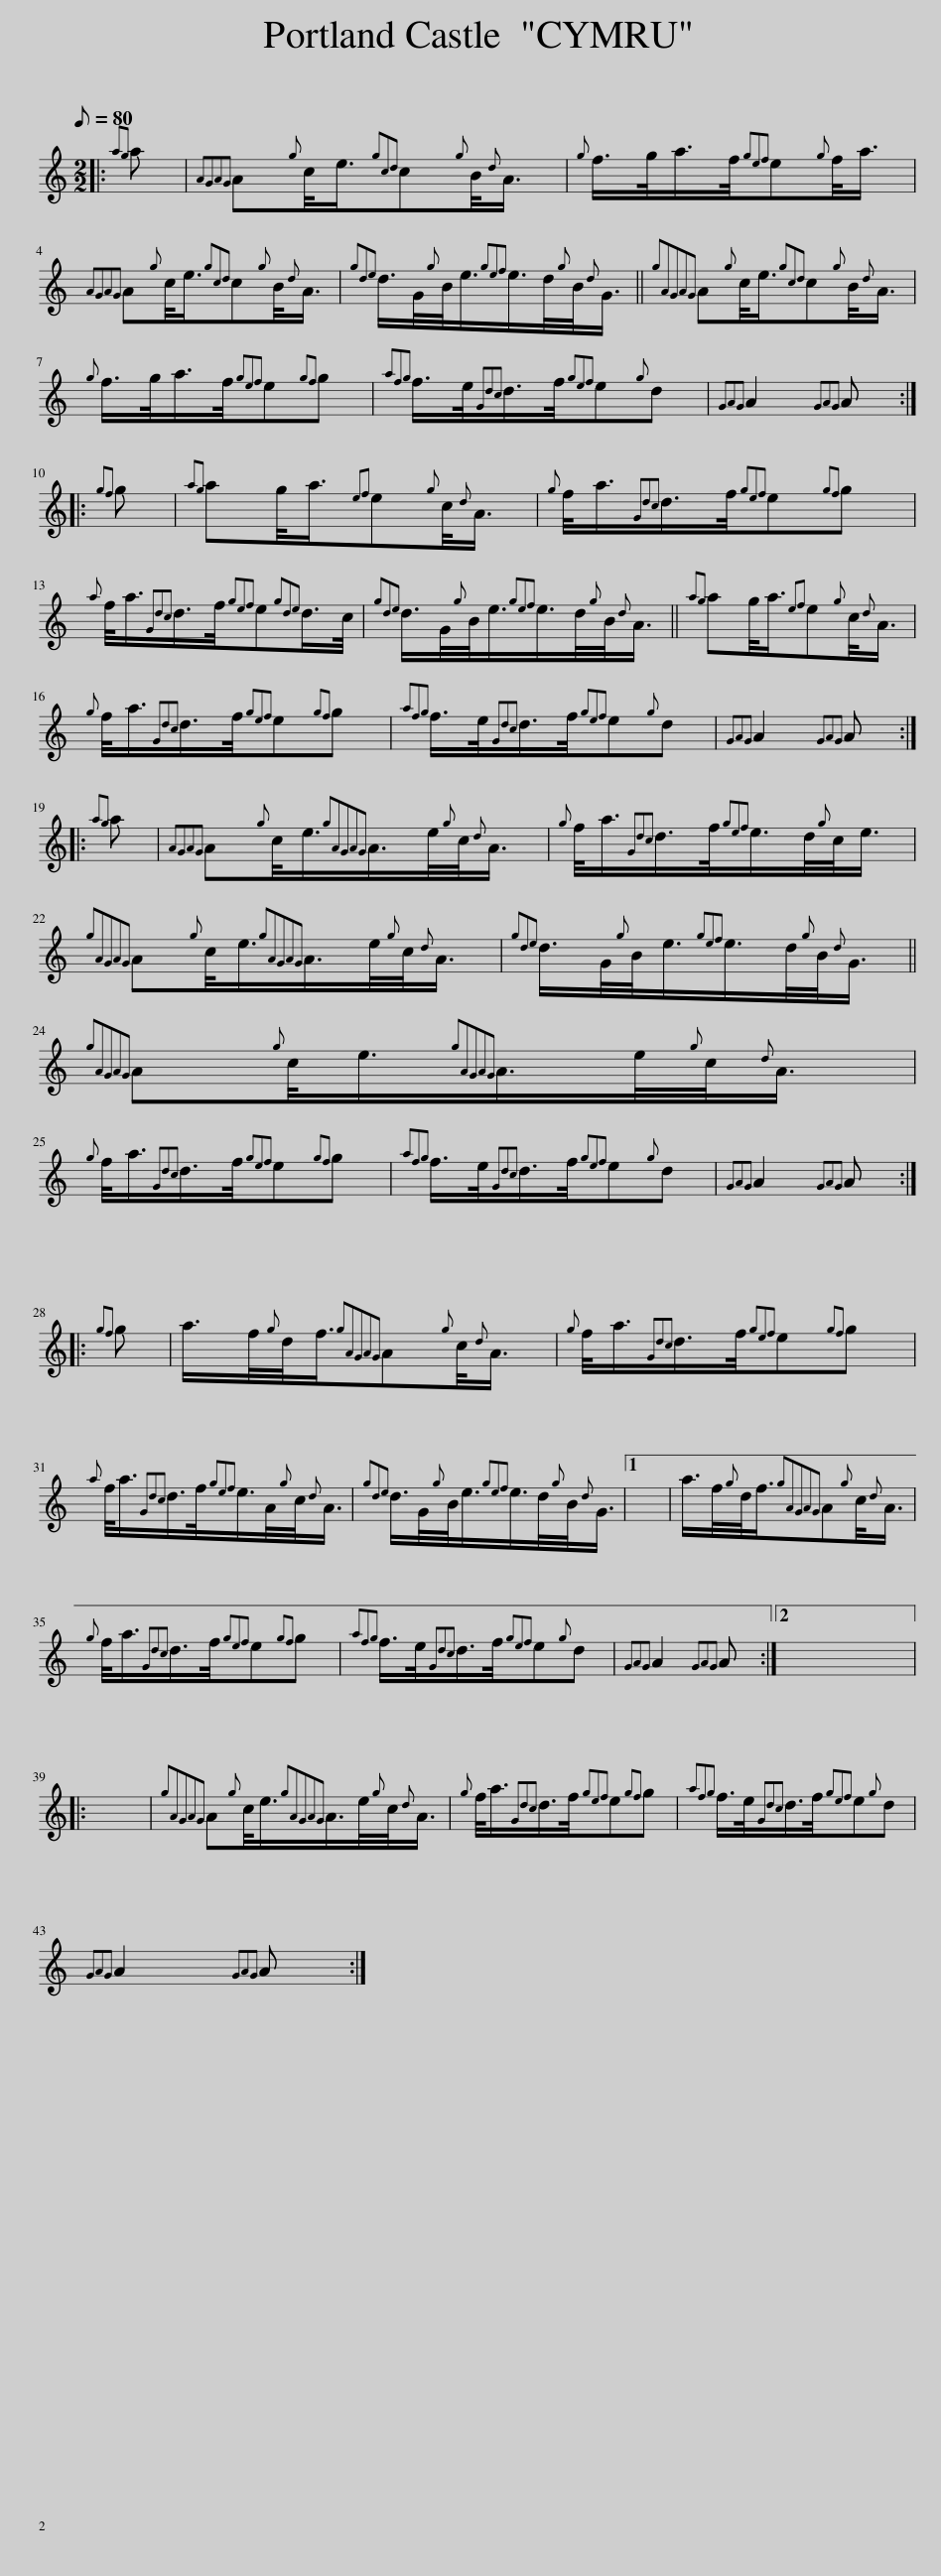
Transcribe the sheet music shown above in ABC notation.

X:1
L:1/8
Q:1/8=80
M:2/2
I:linebreak $
K:C
V:1 treble
V:1
|:{ag} a |{AGAG} A{g}c/<e/{gcd}c{g}B/4{d}A3/4 |{g} f/>g/a/>f/{gef}e{g}f/<a/ |${AGAG} A{g}c/<e/{gcd}c{g}B/4{d}A3/4 |{gde} d/>G/{g}B/<e/{gef}e/>d/{g}B/4{d}G3/4 || %5
{gAGAG} A{g}c/<e/{gcd}c{g}B/4{d}A3/4 |${g} f/>g/a/>f/{gef}e{gf}g |{afg} f/>e/{Gdc}d/>f/{gef}e{g}d |{GAG} A2{GAG} A ::${gf} g | %10
{ag} ag/<a/{ef}e{g}c/4{d}A3/4 |{g} f/<a/{Gdc}d/>f/{gef}e{gf}g |${a} f/<a/{Gdc}d/>f/{gef}e{gde}d/>c/ |{gde} d/>G/{g}B/<e/{gef}e/>d/{g}B/4{d}A3/4 ||{ag} ag/<a/{ef}e{g}c/4{d}A3/4 |$ %15
{g} f/<a/{Gdc}d/>f/{gef}e{gf}g |{afg} f/>e/{Gdc}d/>f/{gef}e{g}d |{GAG} A2{GAG} A ::${ag} a |{AGAG} A{g}c/<e/{gAGAG}A/>e/{g}c/4{d}A3/4 | %20
{g} f/<a/{Gdc}d/>f/{gef}e/>d/{g}c/<e/ |${gAGAG} A{g}c/<e/{gAGAG}A/>e/{g}c/4{d}A3/4 |{gde} d/>G/{g}B/<e/{gef}e/>d/{g}B/4{d}G3/4 ||${gAGAG} A{g}c/<e/{gAGAG}A/>e/{g}c/4{d}A3/4 |${g} f/<a/{Gdc}d/>f/{gef}e{gf}g | %25
{afg} f/>e/{Gdc}d/>f/{gef}e{g}d |{GAG} A2{GAG} A ::${gf} g | a/>f/{g}d/<f/{gAGAG}A{g}c/4{d}A3/4 |{g} f/<a/{Gdc}d/>f/{gef}e{gf}g |$ %30
{a} f/<a/{Gdc}d/>f/{gef}e/>A/{g}c/4{d}A3/4 |{gde} d/>G/{g}B/<e/{gef}e/>d/{g}B/4{d}G3/4 |1 x8 | a/>f/{g}d/<f/{gAGAG}A{g}c/4{d}A3/4 |${g} f/<a/{Gdc}d/>f/{gef}e{gf}g | %35
{afg} f/>e/{Gdc}d/>f/{gef}e{g}d |{GAG} A2{GAG} A :|2 x8 |:$ x8 |{gAGAG} A{g}c/<e/{gAGAG}A/>e/{g}c/4{d}A3/4 | %40
{g} f/<a/{Gdc}d/>f/{gef}e{gf}g |{afg} f/>e/{Gdc}d/>f/{gef}e{g}d |${GAG} A2{GAG} A :| %43
